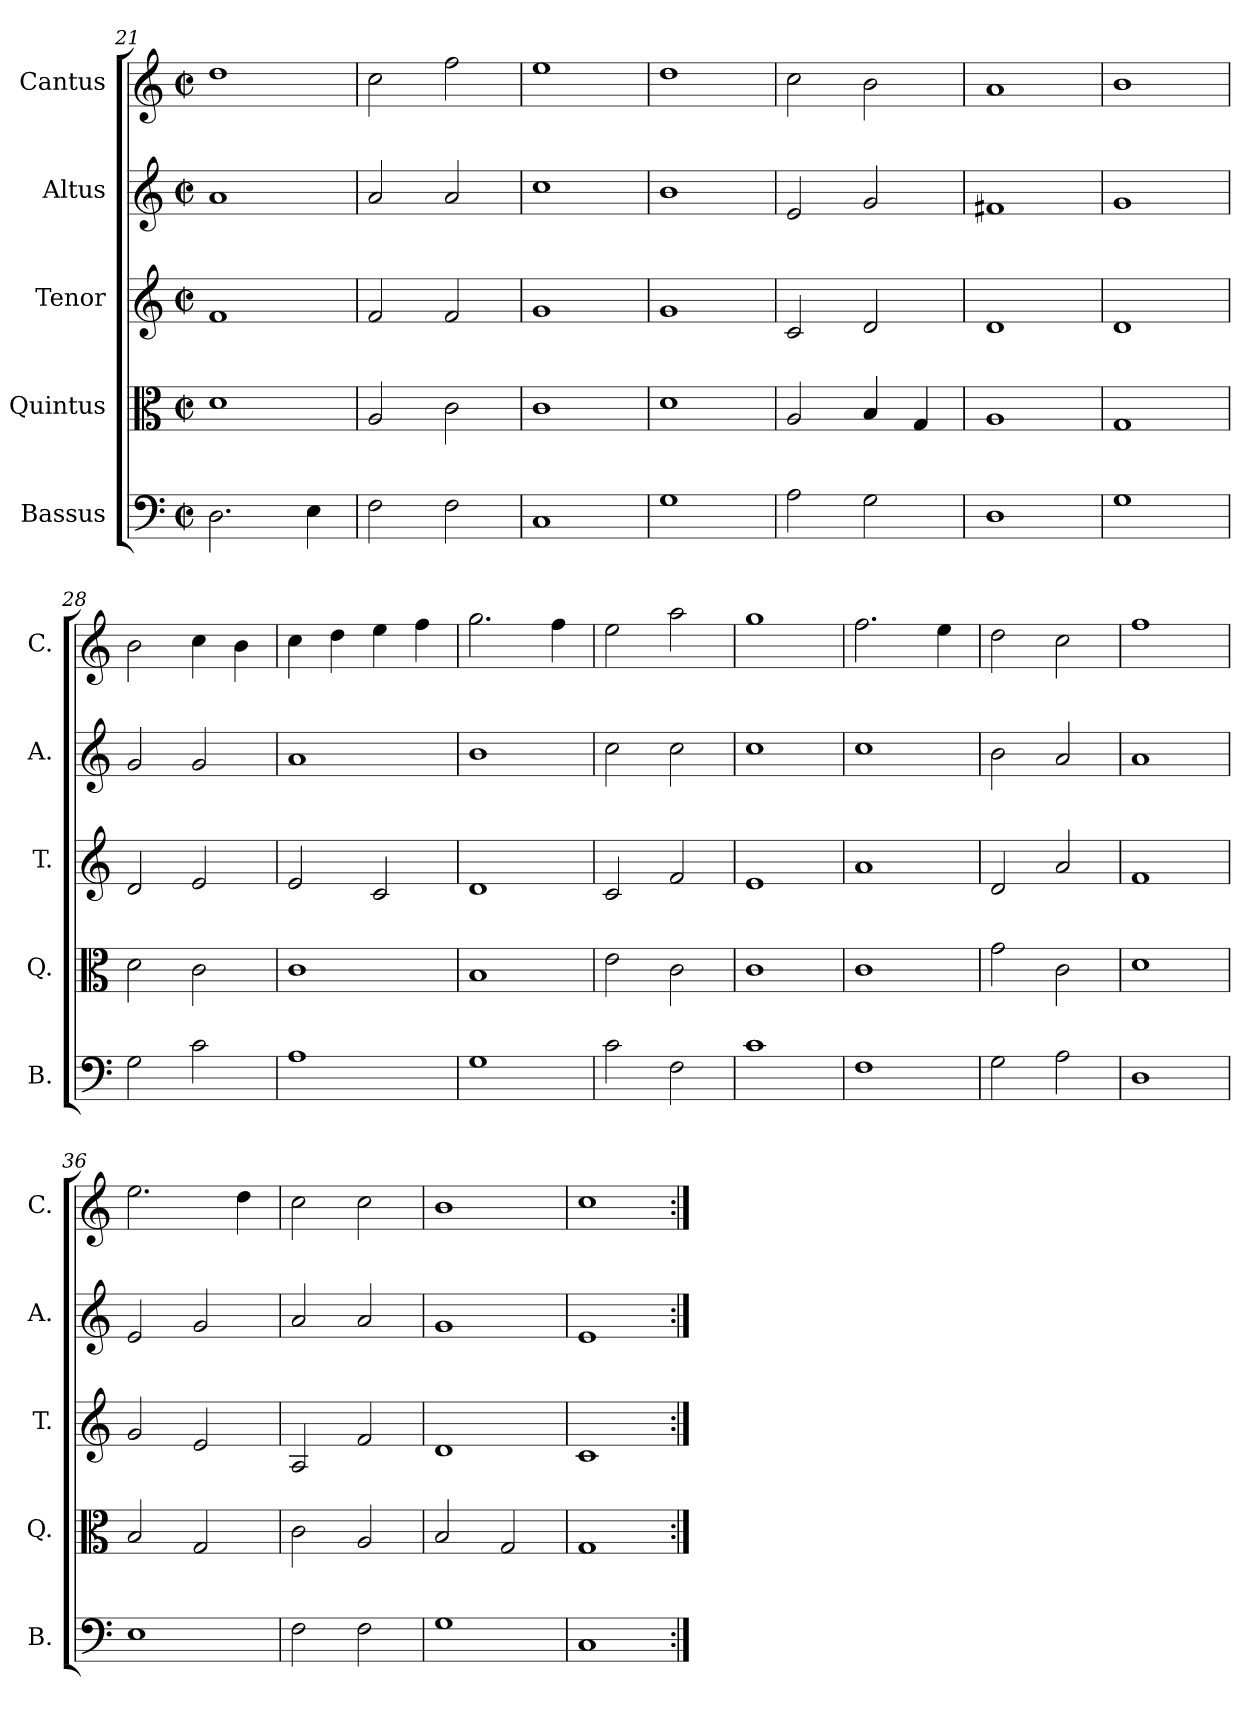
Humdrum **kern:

**kern	**kern	**kern	**kern	**kern
*part5	*part4	*part3	*part2	*part1
*staff5	*staff4	*staff3	*staff2	*staff1
*I"Bassus	*I"Quintus	*I"Tenor	*I"Altus	*I"Cantus
*I'B.	*I'Q.	*I'T.	*I'A.	*I'C.
*clefF4	*clefC3	*clefG2	*clefG2	*clefG2
*k[]	*k[]	*k[]	*k[]	*k[]
*C:	*C:	*C:	*C:	*C:
*M2/2	*M2/2	*M2/2	*M2/2	*M2/2
*met(c|)	*met(c|)	*met(c|)	*met(c|)	*met(c|)
=21	=21	=21	=21	=21
2.D\	1d\	1f/	1a/	1dd\
4E\	.	.	.	.
=22	=22	=22	=22	=22
2F\	2A/	2f/	2a/	2cc\
2F\	2c\	2f/	2a/	2ff\
=23	=23	=23	=23	=23
1C/	1c\	1g/	1cc\	1ee\
=24	=24	=24	=24	=24
1G\	1d\	1g/	1b\	1dd\
=25	=25	=25	=25	=25
2A\	2A/	2c/	2e/	2cc\
2G\	4B/	2d/	2g/	2b\
.	4G/	.	.	.
=26	=26	=26	=26	=26
1D\	1A/	1d/	1f#X/	1a/
=27	=27	=27	=27	=27
1G\	1G/	1d/	1g/	1b\
!!LO:LB:g=z
=28	=28	=28	=28	=28
2G\	2d\	2d/	2g/	2b\
2c\	2c\	2e/	2g/	4cc\
.	.	.	.	4b\
=29	=29	=29	=29	=29
1A\	1c\	2e/	1a/	4cc\
.	.	.	.	4dd\
.	.	2c/	.	4ee\
.	.	.	.	4ff\
=30	=30	=30	=30	=30
1G\	1B/	1d/	1b\	2.gg\
.	.	.	.	4ff\
=31	=31	=31	=31	=31
2c\	2e\	2c/	2cc\	2ee\
2F\	2c\	2f/	2cc\	2aa\
=32	=32	=32	=32	=32
1c\	1c\	1e/	1cc\	1gg\
=33	=33	=33	=33	=33
1F\	1c\	1a/	1cc\	2.ff\
.	.	.	.	4ee\
=34	=34	=34	=34	=34
2G\	2g\	2d/	2b\	2dd\
2A\	2c\	2a/	2a/	2cc\
=35	=35	=35	=35	=35
1D\	1d\	1f/	1a/	1ff\
=36	=36	=36	=36	=36
1E\	2B/	2g/	2e/	2.ee\
.	2G/	2e/	2g/	.
.	.	.	.	4dd\
=37	=37	=37	=37	=37
2F\	2c\	2A/	2a/	2cc\
2F\	2A/	2f/	2a/	2cc\
=38	=38	=38	=38	=38
1G\	2B/	1d/	1g/	1b\
.	2G/	.	.	.
=39	=39	=39	=39	=39
1C/	1G/	1c/	1e/	1cc\
=:|!	=:|!	=:|!	=:|!	=:|!
*-	*-	*-	*-	*-
